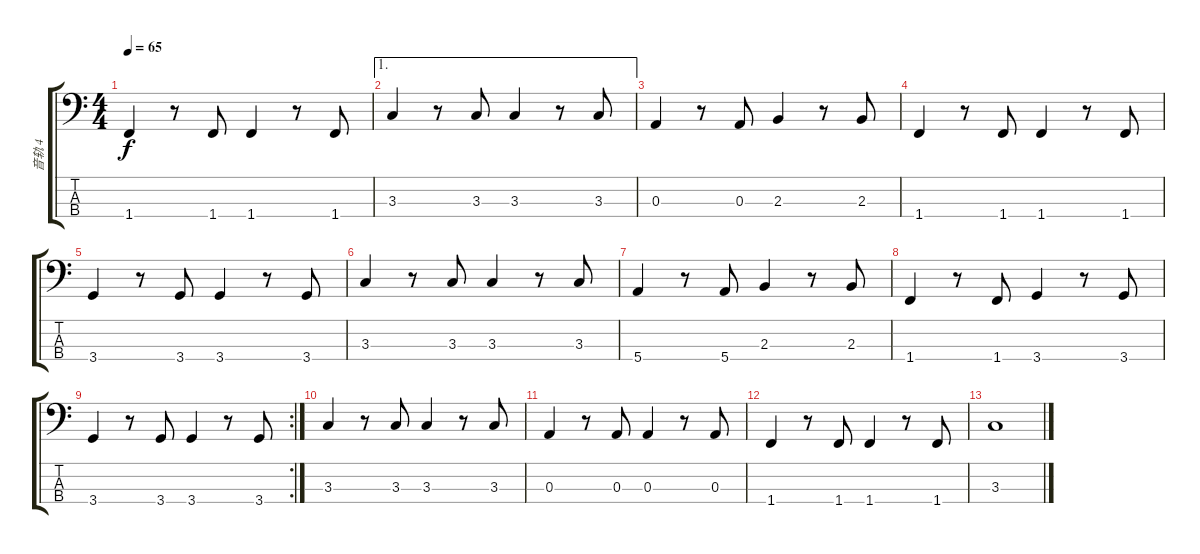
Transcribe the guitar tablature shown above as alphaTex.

\track ("音轨 4" "音轨 4") {instrument electricbassfinger}
\staff {score tabs}
\tuning (G2 D2 A1 E1) {hide}
\ts (4 4)
\tempo 65
\clef f4
\ks c
1.4.4{dy f} r.8 1.4.8 1.4.4 r.8 1.4.8 |
\ae 1
3.3.4 r.8 3.3.8 3.3.4 r.8 3.3.8 |
0.3.4 r.8 0.3.8 2.3.4 r.8 2.3.8 |
1.4.4 r.8 1.4.8 1.4.4 r.8 1.4.8 |
3.4.4 r.8 3.4.8 3.4.4 r.8 3.4.8 |
3.3.4 r.8 3.3.8 3.3.4 r.8 3.3.8 |
5.4.4 r.8 5.4.8 2.3.4 r.8 2.3.8 |
1.4.4 r.8 1.4.8 3.4.4 r.8 3.4.8 |
\rc 2
3.4.4 r.8 3.4.8 3.4.4 r.8 3.4.8 |
3.3.4 r.8 3.3.8 3.3.4 r.8 3.3.8 |
0.3.4 r.8 0.3.8 0.3.4 r.8 0.3.8 |
1.4.4 r.8 1.4.8 1.4.4 r.8 1.4.8 |
3.3.1
